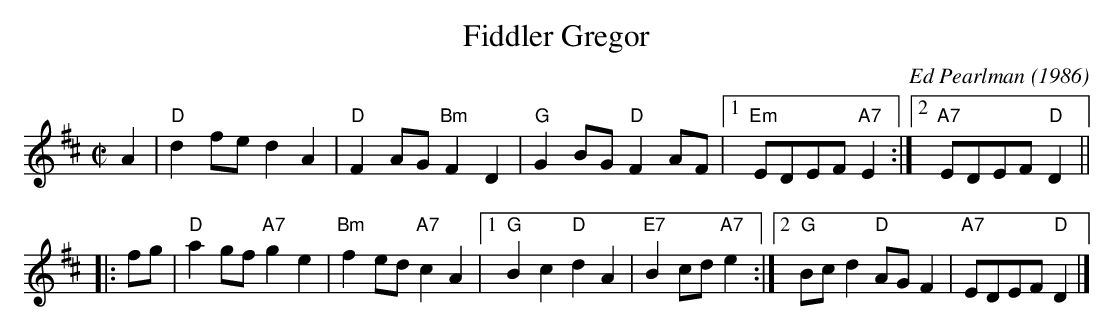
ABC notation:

X:1
T: Fiddler Gregor
C: Ed Pearlman (1986)
M: C|
L: 1/8
K: D
A2 \
| "D"d2fe d2A2 | "D"F2AG "Bm"F2D2 | "G"G2BG "D"F2AF |1 "Em"EDEF "A7"E2 \
                                                   :|2 "A7"EDEF  "D"D2 ||
|: fg \
| "D"a2gf "A7"g2e2 | "Bm"f2ed "A7"c2A2 |1 "G"B2c2 "D"d2A2 | "E7"B2cd "A7"e2 \
                                      :|2 "G"Bcd2 "D"AGF2 | "A7"EDEF  "D"D2 |]
